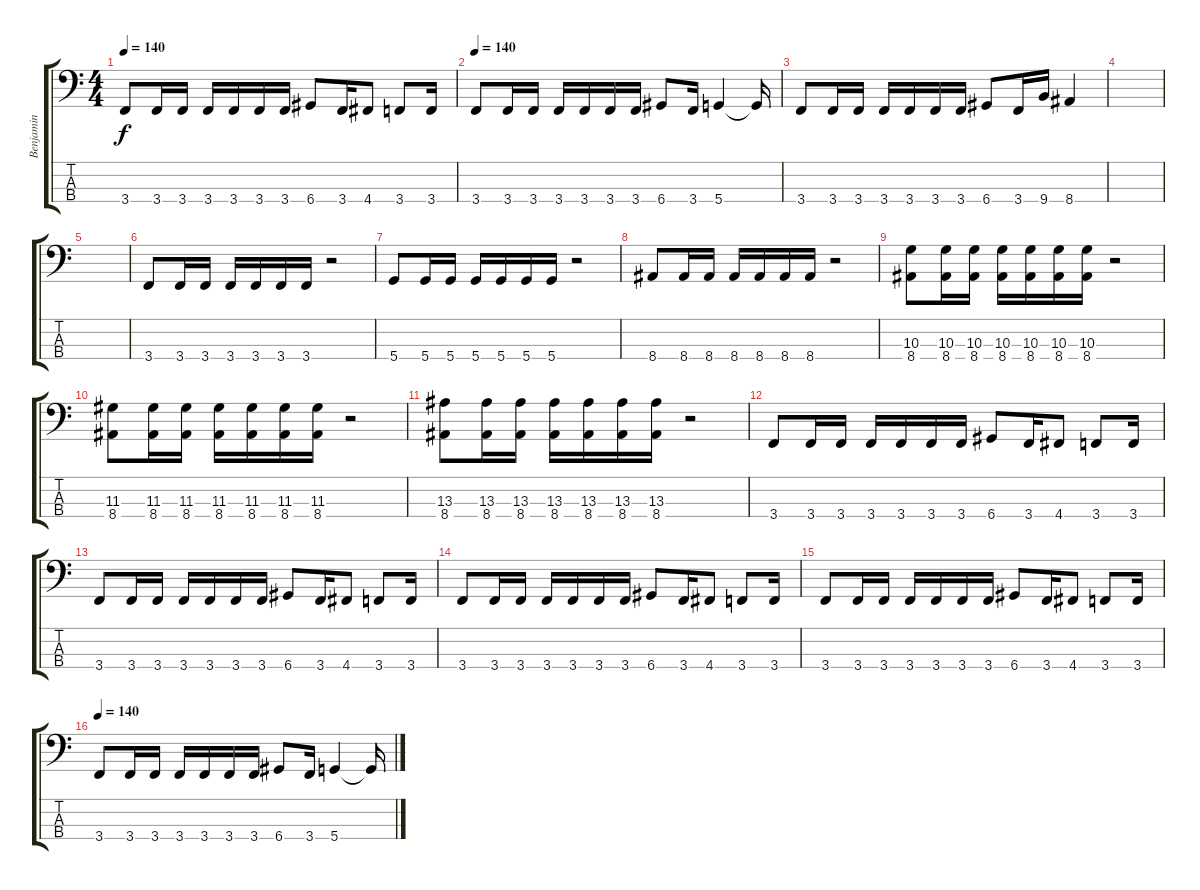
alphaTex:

\track ("Benjamin" "Benjamin") {instrument electricbassfinger}
\staff {score tabs}
\tuning (G2 D2 A1 D1) {hide}
\ts (4 4)
\tempo 140
\clef f4
\ks c
3.4.8{dy f} 3.4.16 3.4.16 3.4.16 3.4.16 3.4.16 3.4.16 6.4.8 3.4.16 4.4.8 3.4.8 3.4.16 |
\tempo 140
3.4.8 3.4.16 3.4.16 3.4.16 3.4.16 3.4.16 3.4.16 6.4.8 3.4.16 5.4.4 5.4{t}.16 |
3.4.8 3.4.16 3.4.16 3.4.16 3.4.16 3.4.16 3.4.16 6.4.8 3.4.16 9.4.16 8.4.4 |
|
|
3.4.8 3.4.16 3.4.16 3.4.16 3.4.16 3.4.16 3.4.16 r.2 |
5.4.8 5.4.16 5.4.16 5.4.16 5.4.16 5.4.16 5.4.16 r.2 |
8.4.8 8.4.16 8.4.16 8.4.16 8.4.16 8.4.16 8.4.16 r.2 |
(10.3 8.4).8 (10.3 8.4).16 (10.3 8.4).16 (10.3 8.4).16 (10.3 8.4).16 (10.3 8.4).16 (10.3 8.4).16 r.2 |
(11.3 8.4).8 (11.3 8.4).16 (11.3 8.4).16 (11.3 8.4).16 (11.3 8.4).16 (11.3 8.4).16 (11.3 8.4).16 r.2 |
(13.3 8.4).8 (13.3 8.4).16 (13.3 8.4).16 (13.3 8.4).16 (13.3 8.4).16 (13.3 8.4).16 (13.3 8.4).16 r.2 |
3.4.8 3.4.16 3.4.16 3.4.16 3.4.16 3.4.16 3.4.16 6.4.8 3.4.16 4.4.8 3.4.8 3.4.16 |
3.4.8 3.4.16 3.4.16 3.4.16 3.4.16 3.4.16 3.4.16 6.4.8 3.4.16 4.4.8 3.4.8 3.4.16 |
3.4.8 3.4.16 3.4.16 3.4.16 3.4.16 3.4.16 3.4.16 6.4.8 3.4.16 4.4.8 3.4.8 3.4.16 |
3.4.8 3.4.16 3.4.16 3.4.16 3.4.16 3.4.16 3.4.16 6.4.8 3.4.16 4.4.8 3.4.8 3.4.16 |
\tempo 140
3.4.8 3.4.16 3.4.16 3.4.16 3.4.16 3.4.16 3.4.16 6.4.8 3.4.16 5.4.4 5.4{t}.16
